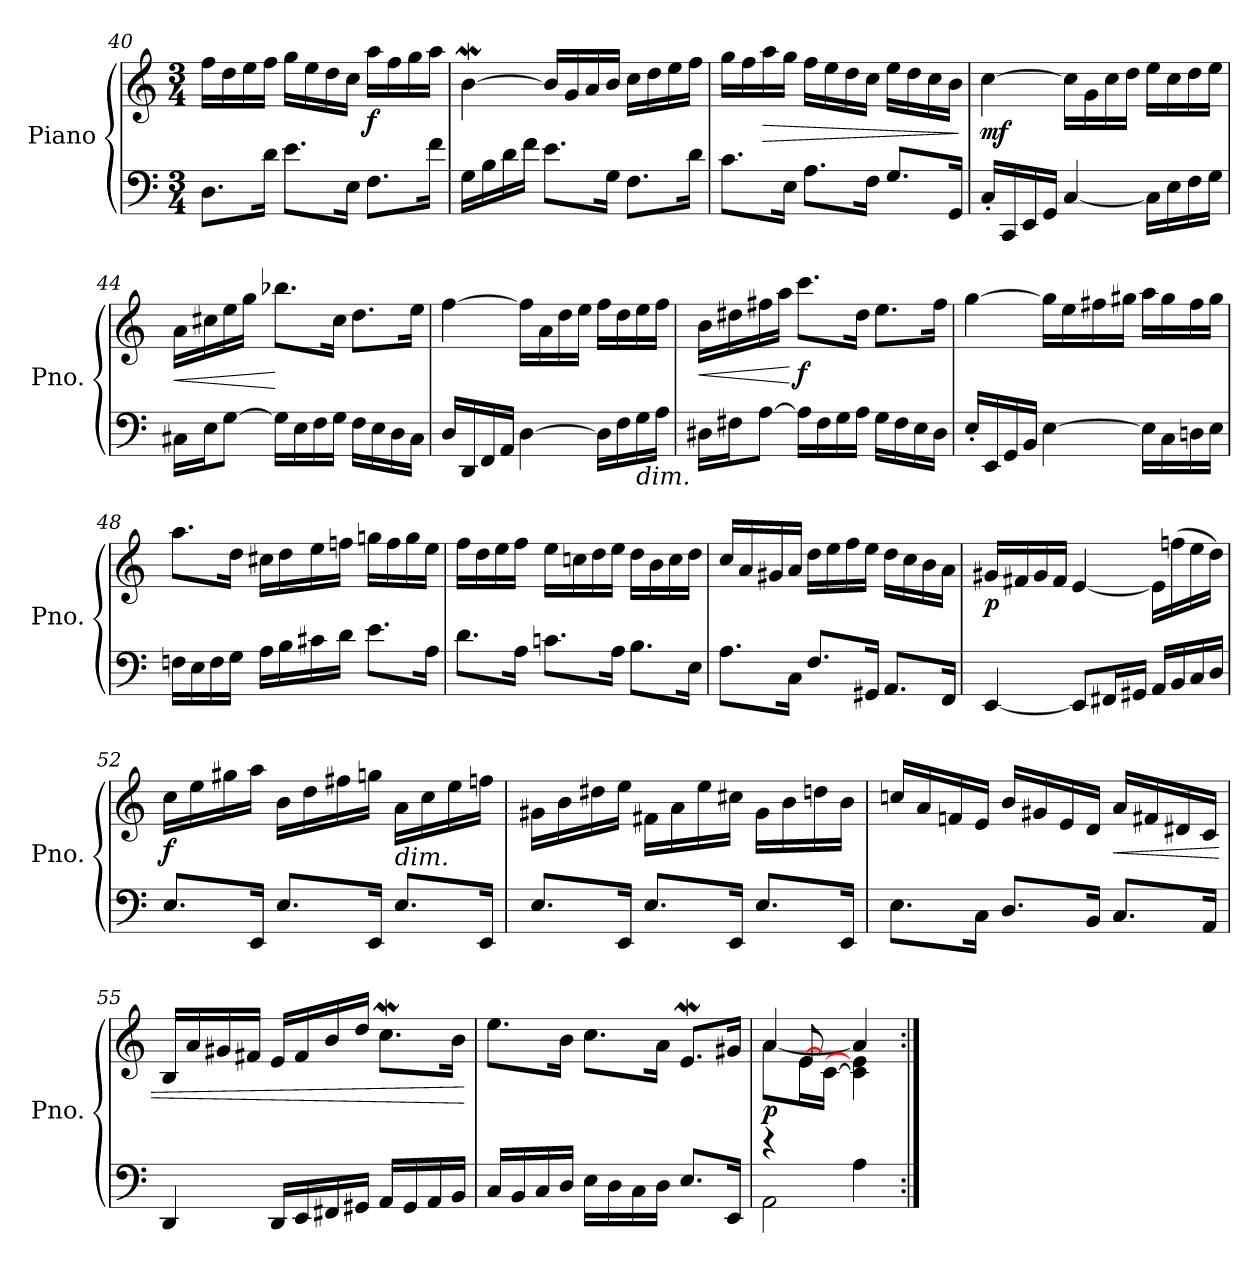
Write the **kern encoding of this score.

**kern	**kern	**dynam
*part1	*part1	*part1
*staff2	*staff1	*staff1/2
*I"Piano	*	*
*I'Pno.	*	*
!!LO:PB:g=z
*clefF4	*clefG2	*
*k[]	*k[]	*
*M3/4	*M3/4	*
=40	=40	=40
8.D\L	16ff\LL	.
.	16dd\	.
.	16ee\	.
16d\Jk	16ff\JJ	.
8.e\L	16gg\LL	.
.	16ee\	.
.	16dd\	.
16E\Jk	16cc\JJ	.
!	!	!LO:DY:b
8.F\L	16aa\LL	f
.	16ff\	.
.	16gg\	.
16f\Jk	16aa\JJ	.
=41	=41	=41
16G\LL	[4bW\	.
16B\	.	.
16d\	.	.
16f\JJ	.	.
8.e\L	16b/LL]	.
.	16g/	.
.	16a/	.
16G\Jk	16b/JJ	.
8.F\L	16cc\LL	.
.	16dd\	.
.	16ee\	.
16d\Jk	16ff\JJ	.
=42	=42	=42
8.c\L	16gg\LL	.
.	16ff\	.
!	!	!LO:HP:b
.	16aa\	>
16E\Jk	16gg\JJ	.
8.A\L	16ff\LL	.
.	16ee\	.
.	16dd\	.
16F\Jk	16cc\JJ	.
8.G/L	16ee\LL	.
.	16dd\	.
.	16cc\	.
16GG/Jk	16b\JJ	.
.	.	]
!!LO:LB:g=z
=43	=43	=43
!	!	!LO:DY:b
16C'/LL	[4cc\	mf
16CC/	.	.
16EE/	.	.
16GG/JJ	.	.
[4C/	16cc\LL]	.
.	16g\	.
.	16cc\	.
.	16dd\JJ	.
16C\LL]	16ee\LL	.
16E\	16cc\	.
16F\	16dd\	.
16G\JJ	16ee\JJ	.
=44	=44	=44
!	!	!LO:HP:b
16C#X\LL	16a\LL	<
16E\J	16cc#X\	.
[8G\J	16ee\	.
.	16gg\JJ	.
16G\LL]	8.bb-X\L	[
16E\	.	.
16F\	.	.
16G\JJ	16cc#\Jk	.
16F\LL	8.dd\L	.
16E\	.	.
16D\	.	.
16C#\JJ	16ee\Jk	.
=45	=45	=45
16D/LL	[4ff\	.
16DD/	.	.
16FF/	.	.
16AA/JJ	.	.
[4D\	16ff\LL]	.
.	16a\	.
.	16dd\	.
.	16ee\JJ	.
16D\LL]	16ff\LL	.
16F\	16dd\	.
!LO:TX:b:i:t=dim.	!	!
16G\	16ee\	.
16A\JJ	16ff\JJ	.
!!LO:LB:g=z
=46	=46	=46
!	!	!LO:HP:b
16D#X\LL	16b\LL	<
16F#X\J	16dd#X\	.
[8A\J	16ff#X\	.
.	16aa\JJ	.
!	!	!LO:DY:n=1:b
16A\LL]	8.ccc\L	[ f
16F#\	.	.
16G\	.	.
16A\JJ	16dd#\Jk	.
16G\LL	8.ee\L	.
16F#\	.	.
16E\	.	.
16D#\JJ	16ff#\Jk	.
=47	=47	=47
16E'/LL	[4gg\	.
16EE/	.	.
16GG/	.	.
16BB/JJ	.	.
[4E\	16gg\LL]	.
.	16ee\	.
.	16ff#X\	.
.	16gg#X\JJ	.
16E\LL]	16aa\LL	.
16C\	16gg#\	.
16Dn\	16ff#\	.
16E\JJ	16gg#\JJ	.
=48	=48	=48
16Fn\LL	8.aa\L	.
16E\	.	.
16F\	.	.
16G\JJ	16dd\Jk	.
16A\LL	16cc#X\LL	.
16B\	16dd\	.
16c#X\	16ee\	.
16d\JJ	16ffn\JJ	.
8.e\L	16ggn\LL	.
.	16ff\	.
.	16gg\	.
16A\Jk	16ee\JJ	.
!!LO:LB:g=z
=49	=49	=49
8.d\L	16ff\LL	.
.	16dd\	.
.	16ee\	.
16A\Jk	16ff\JJ	.
8.cn\L	16ee\LL	.
.	16ccn\	.
.	16dd\	.
16A\Jk	16ee\JJ	.
8.B\L	16dd\LL	.
.	16b\	.
.	16cc\	.
16E\Jk	16dd\JJ	.
=50	=50	=50
8.A\L	16cc/LL	.
.	16a/	.
.	16g#X/	.
16C\Jk	16a/JJ	.
8.F/L	16dd\LL	.
.	16ee\	.
.	16ff\	.
16GG#X/Jk	16ee\JJ	.
8.AA/L	16dd\LL	.
.	16cc\	.
.	16b\	.
16FF/Jk	16a\JJ	.
=51	=51	=51
!	!	!LO:DY:b
[4EE/	16g#X/LL	p
.	16f#X/	.
.	16g#/	.
.	16f#/JJ	.
8EE/L]	[4e/	.
16FF#X/L	.	.
16GG#X/JJ	.	.
16AA/LL	16e\LL]	.
16BB/	(>16ffn\	.
16C/	16ee\	.
16D/JJ	16dd\JJ)	.
!!LO:LB:g=z
=52	=52	=52
!	!	!LO:DY:b
8.E/L	16cc\LL	f
.	16ee\	.
.	16gg#X\	.
16EE/Jk	16aa\JJ	.
8.E/L	16b\LL	.
.	16dd\	.
.	16ff#X\	.
16EE/Jk	16ggn\JJ	.
!	!LO:TX:b:i:t=dim.	!
8.E/L	16a\LL	.
.	16cc\	.
.	16ee\	.
16EE/Jk	16ffn\JJ	.
=53	=53	=53
8.E/L	16g#X\LL	.
.	16b\	.
.	16dd#X\	.
16EE/Jk	16ee\JJ	.
8.E/L	16f#X\LL	.
.	16a\	.
.	16ee\	.
16EE/Jk	16cc#X\JJ	.
8.E/L	16g#\LL	.
.	16b\	.
.	16ddn\	.
16EE/Jk	16b\JJ	.
=54	=54	=54
8.E\L	16ccn/LL	.
.	16a/	.
.	16fn/	.
16C\Jk	16e/JJ	.
8.D/L	16b/LL	.
.	16g#X/	.
.	16e/	.
16BB/Jk	16d/JJ	.
!	!	!LO:HP:b
8.C/L	16a/LL	<
.	16f#X/	.
.	16d#X/	.
16AA/Jk	16c/JJ	.
!!LO:LB:g=z
=55	=55	=55
4DD/	16B/LL	.
.	16a/	.
.	16g#X/	.
.	16f#X/JJ	.
16DD/LL	16e/LL	.
16EE/	16f#/	.
16FF#X/	16b/	.
16GG#X/JJ	16dd/JJ	.
16AA/LL	8.ccw\L	.
16GG#/	.	.
16AA/	.	.
16BB/JJ	16b\Jk	.
.	.	[
=56	=56	=56
16C/LL	8.ee\L	.
16BB/	.	.
16C/	.	.
16D/JJ	16b\Jk	.
16E\LL	8.cc\L	.
16D\	.	.
16C\	.	.
16D\JJ	16a\Jk	.
8.E/L	8.eW/L	.
16EE/Jk	16g#X/Jk	.
=57	=57	=57
*^	*^	*
*	*	*	*^	*
!	!	!	!	!	!LO:DY:b
2AA\	4re	8a\L	[4a/	8ryy	p
.	.	[16e\L	.	8e/	.
.	.	[16c\JJ	.	.	.
.	4A\	4c\] 4e\]	4a/]	4ryy	.
*v	*v	*	*	*	*
*	*v	*v	*v	*
=:|!	=:|!	=:|!
*-	*-	*-
